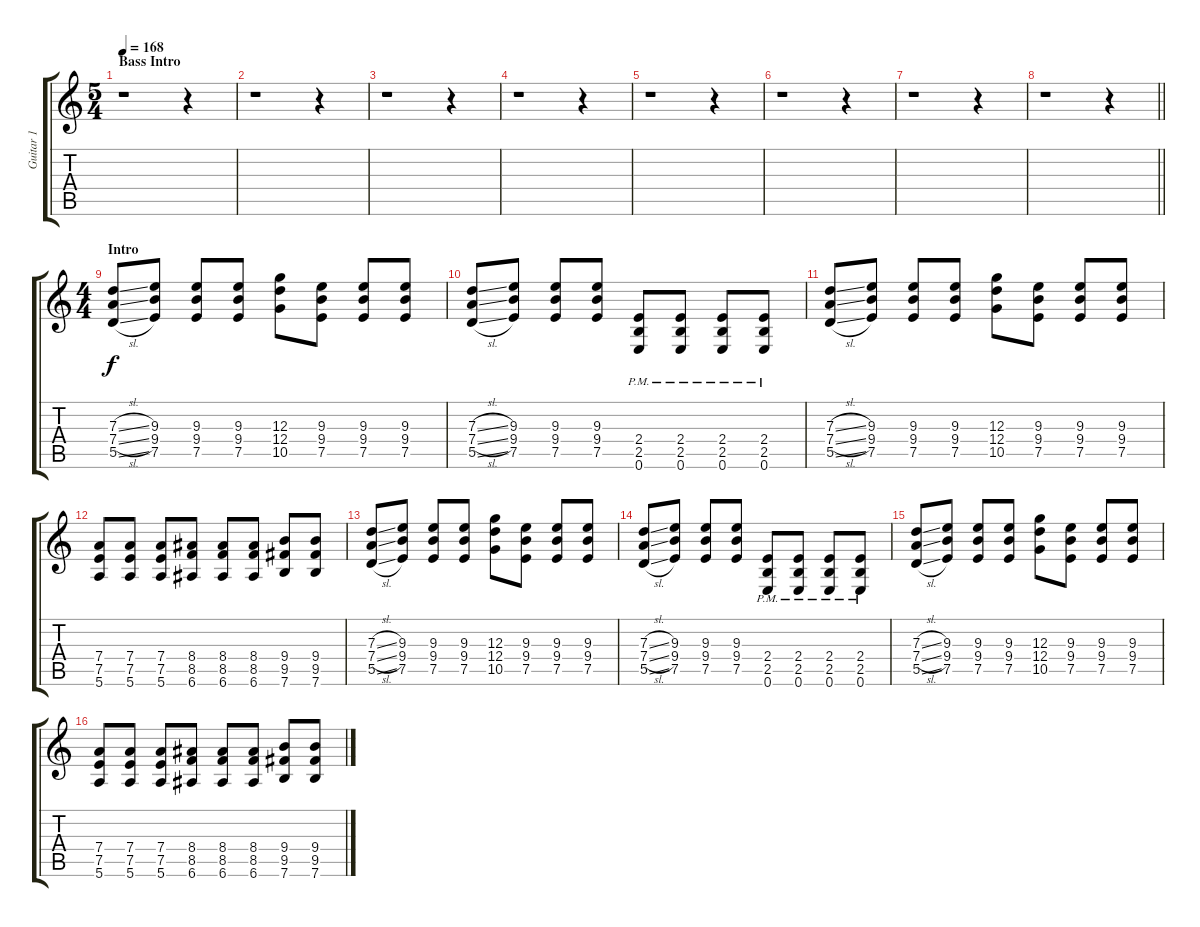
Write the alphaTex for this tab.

\track ("Guitar 1" "Guitar 1") {instrument distortionguitar}
\staff {score tabs}
\tuning (E4 B3 G3 D3 A2 E2) {hide}
\ts (5 4)
\section ("" "Bass Intro")
\tempo 168
\clef g2
\ks c
r.1{dy f instrument distortionguitar} r.4 |
r.1 r.4 |
r.1 r.4 |
r.1 r.4 |
r.1 r.4 |
r.1 r.4 |
r.1 r.4 |
\barLineRight lightlight
r.1 r.4 |
\ts (4 4)
\section ("" "Intro")
(7.3{sl} 7.4{sl} 5.5{sl}).8 (9.3 9.4 7.5).8 (9.3 9.4 7.5).8 (9.3 9.4 7.5).8 (12.3 12.4 10.5).8 (9.3 9.4 7.5).8 (9.3 9.4 7.5).8 (9.3 9.4 7.5).8 |
(7.3{sl} 7.4{sl} 5.5{sl}).8 (9.3 9.4 7.5).8 (9.3 9.4 7.5).8 (9.3 9.4 7.5).8 (2.4{pm} 2.5{pm} 0.6{pm}).8 (2.4{pm} 2.5{pm} 0.6{pm}).8 (2.4{pm} 2.5{pm} 0.6{pm}).8 (2.4{pm} 2.5{pm} 0.6{pm}).8 |
(7.3{sl} 7.4{sl} 5.5{sl}).8 (9.3 9.4 7.5).8 (9.3 9.4 7.5).8 (9.3 9.4 7.5).8 (12.3 12.4 10.5).8 (9.3 9.4 7.5).8 (9.3 9.4 7.5).8 (9.3 9.4 7.5).8 |
(7.4 7.5 5.6).8 (7.4 7.5 5.6).8 (7.4 7.5 5.6).8 (8.4 8.5 6.6).8 (8.4 8.5 6.6).8 (8.4 8.5 6.6).8 (9.4 9.5 7.6).8 (9.4 9.5 7.6).8 |
(7.3{sl} 7.4{sl} 5.5{sl}).8 (9.3 9.4 7.5).8 (9.3 9.4 7.5).8 (9.3 9.4 7.5).8 (12.3 12.4 10.5).8 (9.3 9.4 7.5).8 (9.3 9.4 7.5).8 (9.3 9.4 7.5).8 |
(7.3{sl} 7.4{sl} 5.5{sl}).8 (9.3 9.4 7.5).8 (9.3 9.4 7.5).8 (9.3 9.4 7.5).8 (2.4{pm} 2.5{pm} 0.6{pm}).8 (2.4{pm} 2.5{pm} 0.6{pm}).8 (2.4{pm} 2.5{pm} 0.6{pm}).8 (2.4{pm} 2.5{pm} 0.6{pm}).8 |
(7.3{sl} 7.4{sl} 5.5{sl}).8 (9.3 9.4 7.5).8 (9.3 9.4 7.5).8 (9.3 9.4 7.5).8 (12.3 12.4 10.5).8 (9.3 9.4 7.5).8 (9.3 9.4 7.5).8 (9.3 9.4 7.5).8 |
(7.4 7.5 5.6).8 (7.4 7.5 5.6).8 (7.4 7.5 5.6).8 (8.4 8.5 6.6).8 (8.4 8.5 6.6).8 (8.4 8.5 6.6).8 (9.4 9.5 7.6).8 (9.4 9.5 7.6).8
